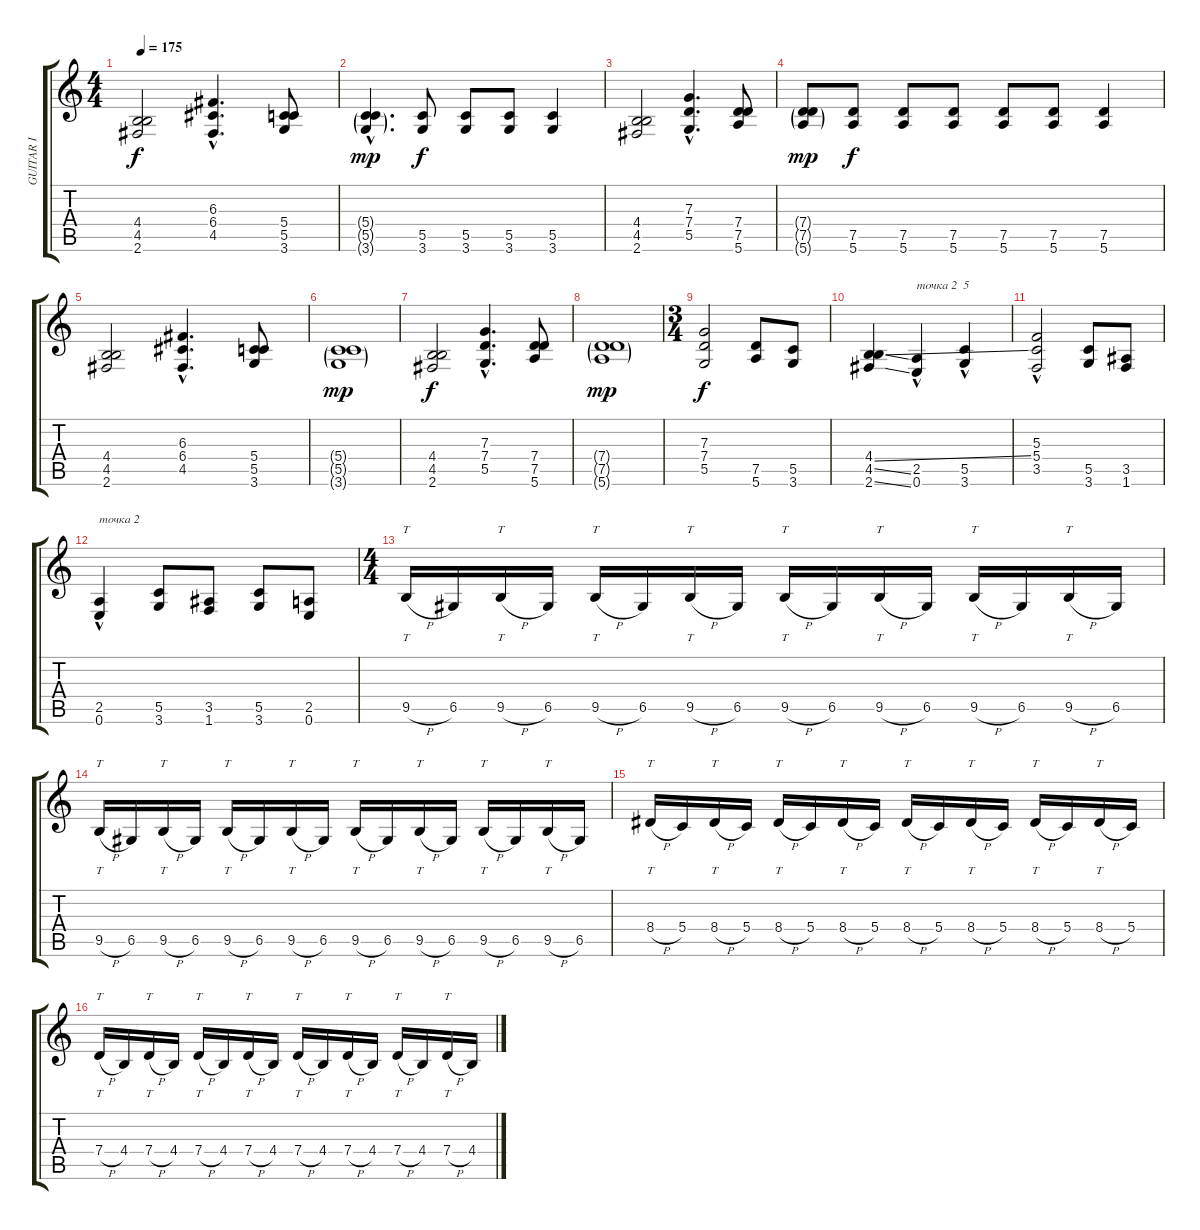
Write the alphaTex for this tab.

\track ("GUITAR I" "GUITAR I") {instrument distortionguitar}
\staff {score tabs}
\tuning (A3 E3 C3 G2 D2 A2) {hide}
\ts (4 4)
\tempo 175
\clef g2
\ks c
(4.4 4.5 2.6).2{dy f} (6.3{hac} 6.4{hac} 4.5{hac}).4{d} (5.4 5.5 3.6).8 |
(5.4{g hac} 5.5{g hac} 3.6{g hac}).4{d dy mp} (5.5 3.6).8{dy f} (5.5 3.6).8 (5.5 3.6).8 (5.5 3.6).4 |
(4.4 4.5 2.6).2 (7.3{hac} 7.4{hac} 5.5{hac}).4{d} (7.4 7.5 5.6).8 |
(7.4{g} 7.5{g} 5.6{g}).8{dy mp} (7.5 5.6).8{dy f} (7.5 5.6).8 (7.5 5.6).8 (7.5 5.6).8 (7.5 5.6).8 (7.5 5.6).4 |
(4.4 4.5 2.6).2 (6.3{hac} 6.4{hac} 4.5{hac}).4{d} (5.4 5.5 3.6).8 |
(5.4{g} 5.5{g} 3.6{g}).1{dy mp} |
(4.4 4.5 2.6).2{dy f} (7.3{hac} 7.4{hac} 5.5{hac}).4{d} (7.4 7.5 5.6).8 |
(7.4{g} 7.5{g} 5.6{g}).1{dy mp} |
\ts (3 4)
(7.3 7.4 5.5).2{dy f} (7.5 5.6).8 (5.5 3.6).8 |
(4.4{ss} 4.5{ss} 2.6{ss}).4 (2.5{hac} 0.6).4{txt "точка 2  5"} (5.5{hac} 3.6).4 |
(5.3 5.4{hac} 3.5).2 (5.5 3.6).8 (3.5 1.6).8 |
(2.5{hac} 0.6).4{txt "точка 2"} (5.5 3.6).8 (3.5 1.6).8 (5.5 3.6).8 (2.5 0.6).8 |
\ts (4 4)
9.5{h}.16{tt} 6.5.16 9.5{h}.16{tt} 6.5.16 9.5{h}.16{tt} 6.5.16 9.5{h}.16{tt} 6.5.16 9.5{h}.16{tt} 6.5.16 9.5{h}.16{tt} 6.5.16 9.5{h}.16{tt} 6.5.16 9.5{h}.16{tt} 6.5.16 |
9.5{h}.16{tt} 6.5.16 9.5{h}.16{tt} 6.5.16 9.5{h}.16{tt} 6.5.16 9.5{h}.16{tt} 6.5.16 9.5{h}.16{tt} 6.5.16 9.5{h}.16{tt} 6.5.16 9.5{h}.16{tt} 6.5.16 9.5{h}.16{tt} 6.5.16 |
8.4{h}.16{tt} 5.4.16 8.4{h}.16{tt} 5.4.16 8.4{h}.16{tt} 5.4.16 8.4{h}.16{tt} 5.4.16 8.4{h}.16{tt} 5.4.16 8.4{h}.16{tt} 5.4.16 8.4{h}.16{tt} 5.4.16 8.4{h}.16{tt} 5.4.16 |
7.4{h}.16{tt} 4.4.16 7.4{h}.16{tt} 4.4.16 7.4{h}.16{tt} 4.4.16 7.4{h}.16{tt} 4.4.16 7.4{h}.16{tt} 4.4.16 7.4{h}.16{tt} 4.4.16 7.4{h}.16{tt} 4.4.16 7.4{h}.16{tt} 4.4.16
